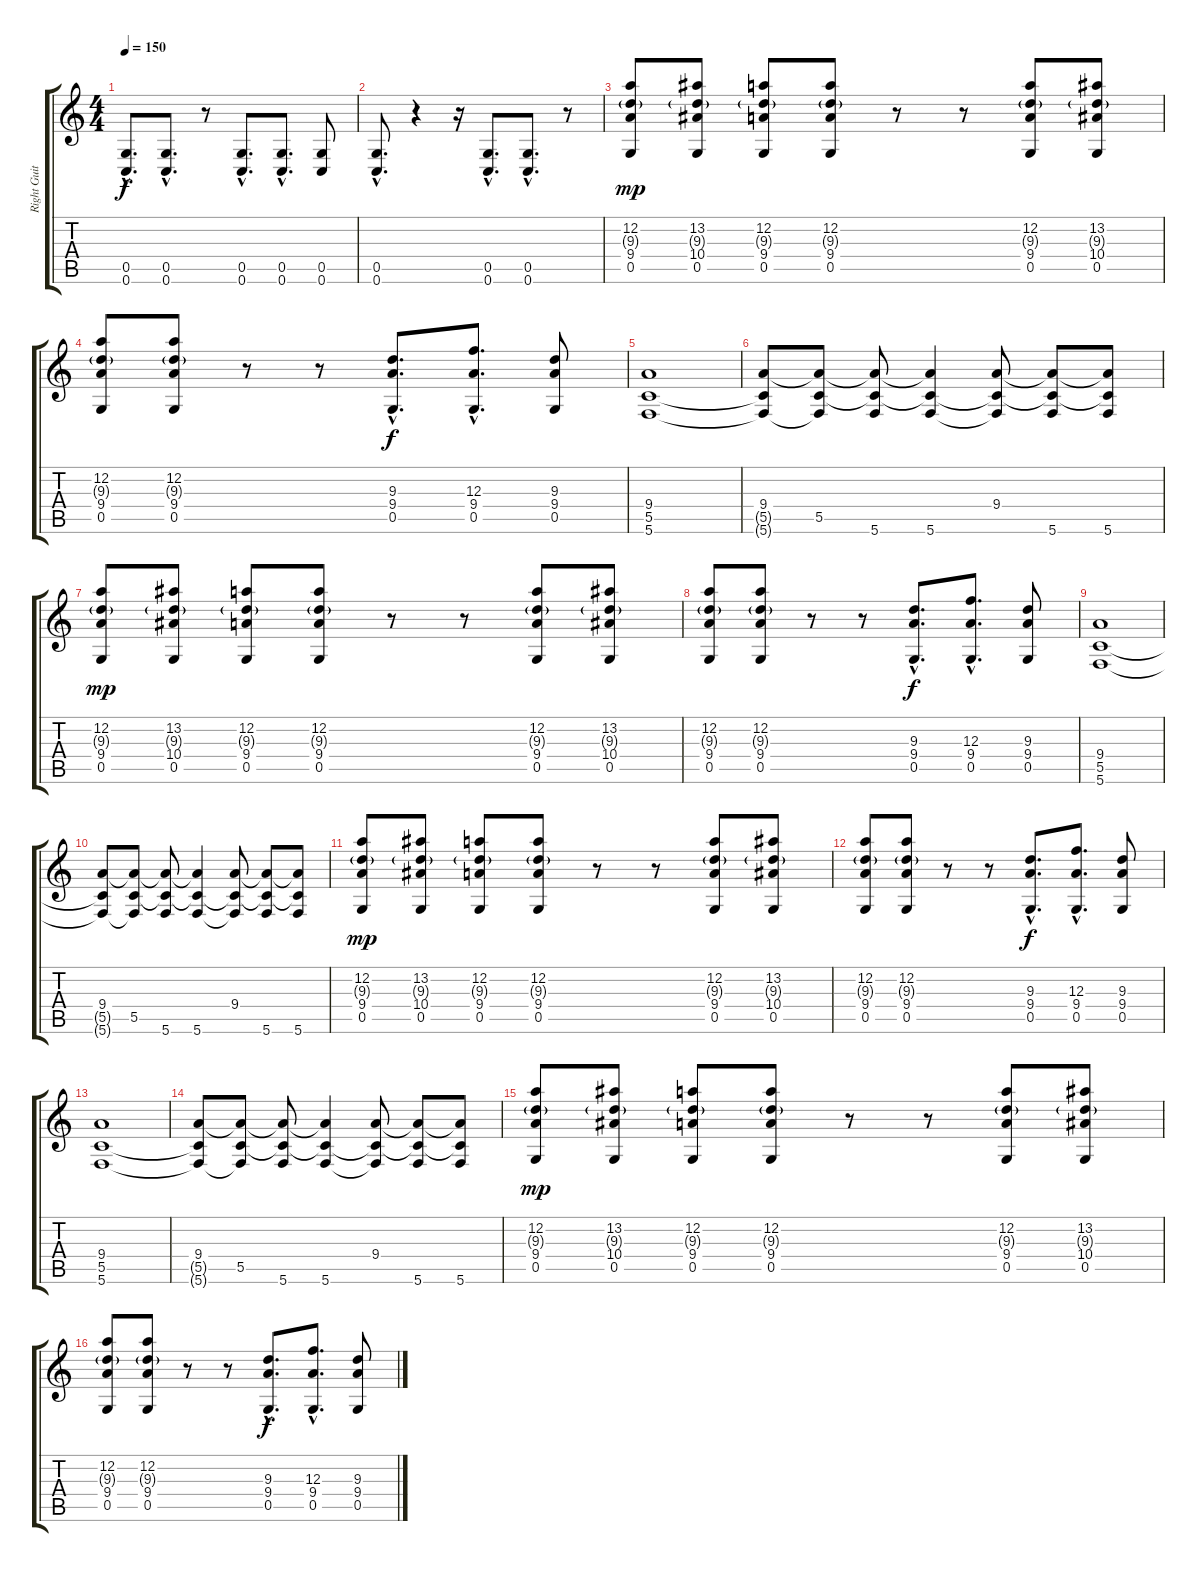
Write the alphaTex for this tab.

\track ("Right Guitar" "Right Guit") {instrument overdrivenguitar}
\staff {score tabs}
\tuning (D4 A3 F3 C3 G2 C2) {hide}
\ts (4 4)
\tempo 150
\clef g2
\ks c
(0.5{hac} 0.6{hac}).8{d dy f} (0.5{hac} 0.6{hac}).8{d} r.8 (0.5{hac} 0.6{hac}).8{d} (0.5{hac} 0.6{hac}).8{d} (0.5 0.6).8 |
(0.5{hac} 0.6{hac}).8{d} r.4 r.16 (0.5{hac} 0.6{hac}).8{d} (0.5{hac} 0.6{hac}).8{d} r.8 |
(12.2 9.3{g} 9.4 0.5).8{dy mp} (13.2 9.3{g} 10.4 0.5).8 (12.2 9.3{g} 9.4 0.5).8 (12.2 9.3{g} 9.4 0.5).8 r.8 r.8 (12.2 9.3{g} 9.4 0.5).8 (13.2 9.3{g} 10.4 0.5).8 |
(12.2 9.3{g} 9.4 0.5).8 (12.2 9.3{g} 9.4 0.5).8 r.8 r.8 (9.3{hac} 9.4{hac} 0.5{hac}).8{d dy f} (12.3{hac} 9.4{hac} 0.5{hac}).8{d} (9.3 9.4 0.5).8 |
(9.4 5.5 5.6).1 |
(9.4 5.5{t} 5.6{t}).8 (9.4{t} 5.5 5.6{t}).8 (9.4{t} 5.5{t} 5.6).8 (9.4{t} 5.5{t} 5.6).4 (9.4 5.5{t} 5.6{t}).8 (9.4{t} 5.5{t} 5.6).8 (9.4{t} 5.5{t} 5.6).8 |
(12.2 9.3{g} 9.4 0.5).8{dy mp} (13.2 9.3{g} 10.4 0.5).8 (12.2 9.3{g} 9.4 0.5).8 (12.2 9.3{g} 9.4 0.5).8 r.8 r.8 (12.2 9.3{g} 9.4 0.5).8 (13.2 9.3{g} 10.4 0.5).8 |
(12.2 9.3{g} 9.4 0.5).8 (12.2 9.3{g} 9.4 0.5).8 r.8 r.8 (9.3{hac} 9.4{hac} 0.5{hac}).8{d dy f} (12.3{hac} 9.4{hac} 0.5{hac}).8{d} (9.3 9.4 0.5).8 |
(9.4 5.5 5.6).1 |
(9.4 5.5{t} 5.6{t}).8 (9.4{t} 5.5 5.6{t}).8 (9.4{t} 5.5{t} 5.6).8 (9.4{t} 5.5{t} 5.6).4 (9.4 5.5{t} 5.6{t}).8 (9.4{t} 5.5{t} 5.6).8 (9.4{t} 5.5{t} 5.6).8 |
(12.2 9.3{g} 9.4 0.5).8{dy mp} (13.2 9.3{g} 10.4 0.5).8 (12.2 9.3{g} 9.4 0.5).8 (12.2 9.3{g} 9.4 0.5).8 r.8 r.8 (12.2 9.3{g} 9.4 0.5).8 (13.2 9.3{g} 10.4 0.5).8 |
(12.2 9.3{g} 9.4 0.5).8 (12.2 9.3{g} 9.4 0.5).8 r.8 r.8 (9.3{hac} 9.4{hac} 0.5{hac}).8{d dy f} (12.3{hac} 9.4{hac} 0.5{hac}).8{d} (9.3 9.4 0.5).8 |
(9.4 5.5 5.6).1 |
(9.4 5.5{t} 5.6{t}).8 (9.4{t} 5.5 5.6{t}).8 (9.4{t} 5.5{t} 5.6).8 (9.4{t} 5.5{t} 5.6).4 (9.4 5.5{t} 5.6{t}).8 (9.4{t} 5.5{t} 5.6).8 (9.4{t} 5.5{t} 5.6).8 |
(12.2 9.3{g} 9.4 0.5).8{dy mp} (13.2 9.3{g} 10.4 0.5).8 (12.2 9.3{g} 9.4 0.5).8 (12.2 9.3{g} 9.4 0.5).8 r.8 r.8 (12.2 9.3{g} 9.4 0.5).8 (13.2 9.3{g} 10.4 0.5).8 |
(12.2 9.3{g} 9.4 0.5).8 (12.2 9.3{g} 9.4 0.5).8 r.8 r.8 (9.3{hac} 9.4{hac} 0.5{hac}).8{d dy f} (12.3{hac} 9.4{hac} 0.5{hac}).8{d} (9.3 9.4 0.5).8
